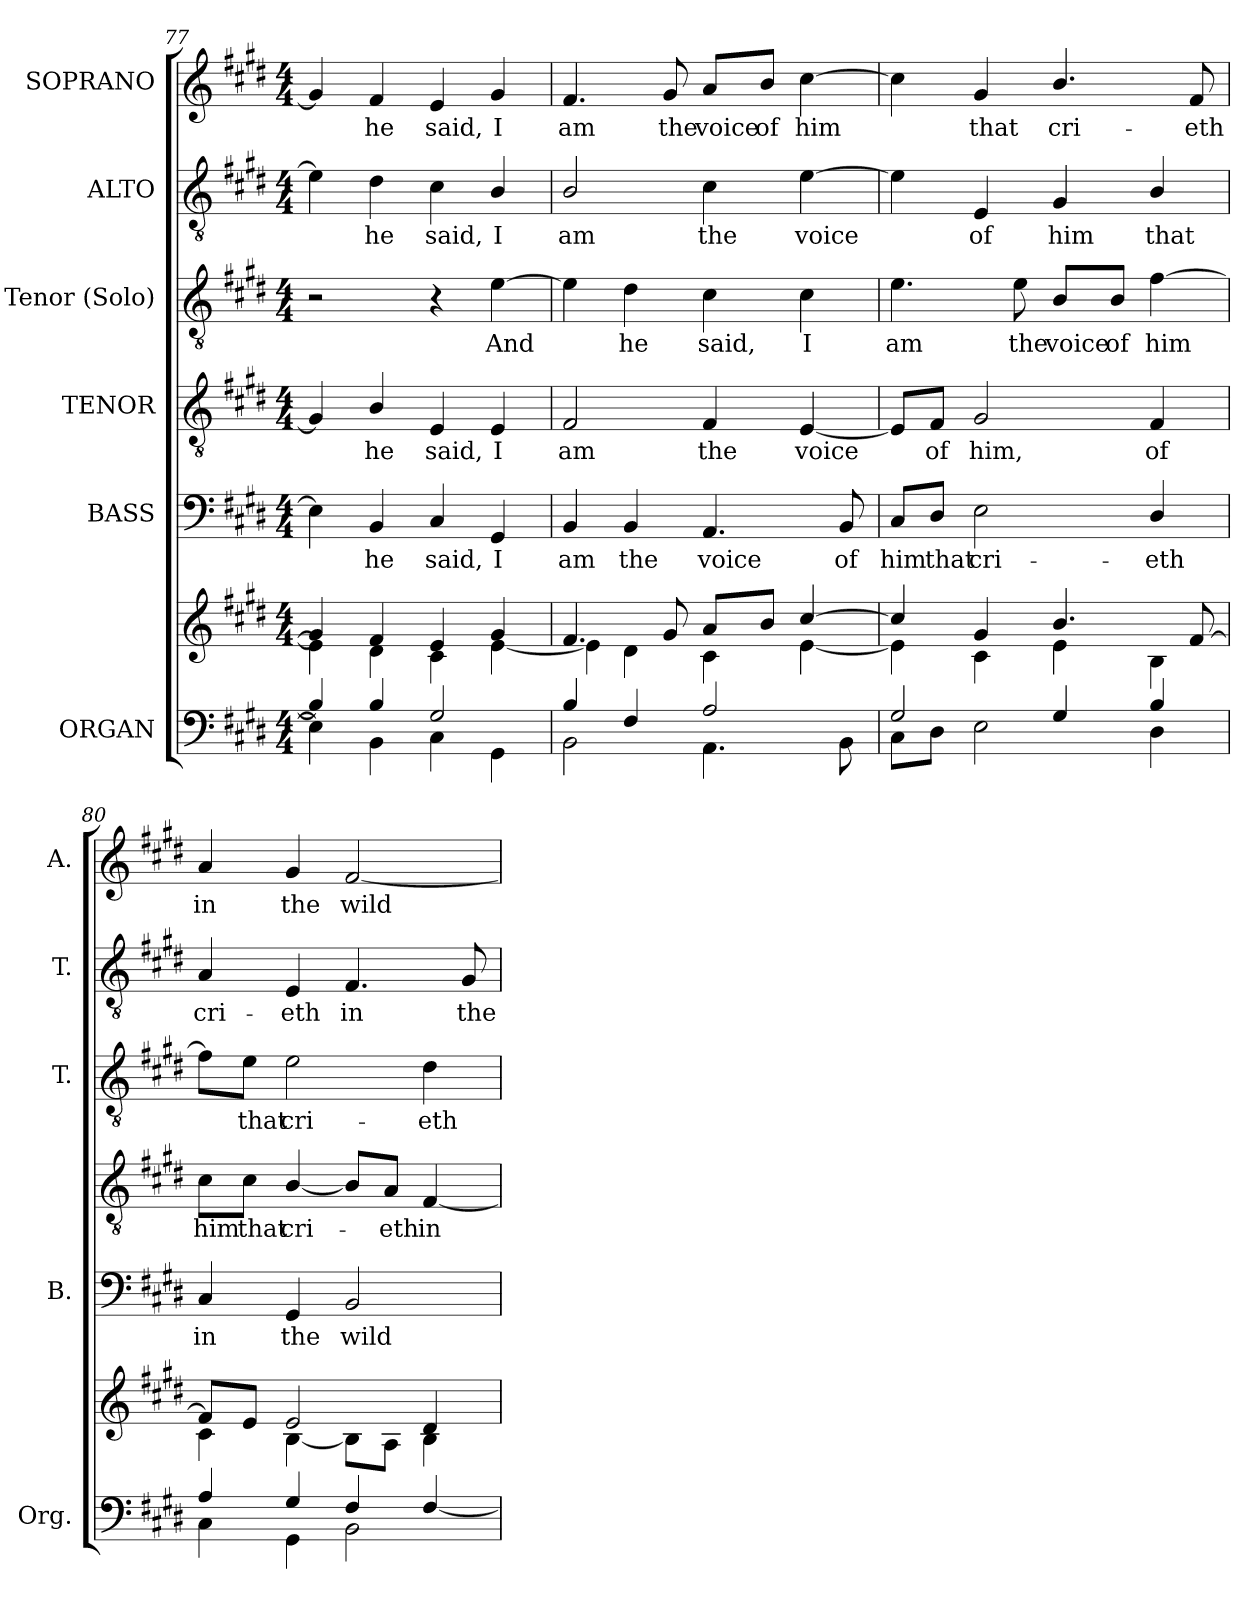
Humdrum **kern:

**kern	**kern	**kern	**text	**kern	**text	**kern	**text	**kern	**text	**kern	**text
*part6	*part6	*part5	*part5	*part4	*part4	*part3	*part3	*part2	*part2	*part1	*part1
*staff7	*staff6	*staff5	*staff5	*staff4	*staff4	*staff3	*staff3	*staff2	*staff2	*staff1	*staff1
*I"ORGAN	*	*I"BASS	*	*I"TENOR	*	*I"Tenor (Solo)	*	*I"ALTO	*	*I"SOPRANO	*
*I'Org.	*	*I'B.	*	*	*	*I'T.	*	*I'T.	*	*I'A.	*
*clefF4	*clefG2	*clefF4	*	*clefGv2	*	*clefGv2	*	*clefGv2	*	*clefG2	*
*	*	*	*	*ITrd7c12	*	*	*	*	*	*	*
*k[f#c#g#d#]	*k[f#c#g#d#]	*k[f#c#g#d#]	*	*k[f#c#g#d#]	*	*k[f#c#g#d#]	*	*k[f#c#g#d#]	*	*k[f#c#g#d#]	*
*E:	*E:	*E:	*	*E:	*	*E:	*	*E:	*	*E:	*
*M4/4	*M4/4	*M4/4	*	*M4/4	*	*M4/4	*	*M4/4	*	*M4/4	*
=77	=77	=77	=77	=77	=77	=77	=77	=77	=77	=77	=77
*^	*^	*	*	*	*	*	*	*	*	*	*
*	*^	*	*	*	*	*	*	*	*	*	*	*	*
1ryy	4Bi/]	4Ei\]	4g#i/]	4ei\]	4Ei\]	.	4GG#i/]	.	2r	.	4ei\]	.	4g#i/]	.
!	!	!	!	!	!	!LO:LY:b:color=#000000	!	!	!	!	!	!	!	!
!	!	!	!	!	!	!	!	!LO:LY:b:color=#000000	!	!	!	!	!	!
!	!	!	!	!	!	!	!	!	!	!	!	!LO:LY:b:color=#000000	!	!
!	!	!	!	!	!	!	!	!	!	!	!	!	!	!LO:LY:b:color=#000000
.	4Bi/	4BBi\	4f#i/	4d#i\	4BBi/	he	4BBi/	he	.	.	4d#i\	he	4f#i/	he
!	!	!	!	!	!	!LO:LY:b:color=#000000	!	!	!	!	!	!	!	!
!	!	!	!	!	!	!	!	!LO:LY:b:color=#000000	!	!	!	!	!	!
!	!	!	!	!	!	!	!	!	!	!	!	!LO:LY:b:color=#000000	!	!
!	!	!	!	!	!	!	!	!	!	!	!	!	!	!LO:LY:b:color=#000000
.	2G#i/	4C#i\	4ei/	4c#i\	4C#i/	said,	4EEi/	said,	4r	.	4c#i\	said,	4ei/	said,
!	!	!	!	!	!	!LO:LY:b:color=#000000	!	!	!	!	!	!	!	!
!	!	!	!	!	!	!	!	!LO:LY:b:color=#000000	!	!	!	!	!	!
!	!	!	!	!	!	!	!	!	!	!LO:LY:b:color=#000000	!	!	!	!
!	!	!	!	!	!	!	!	!	!	!	!	!LO:LY:b:color=#000000	!	!
!	!	!	!	!	!	!	!	!	!	!	!	!	!	!LO:LY:b:color=#000000
.	.	4GG#i\	4g#i/	[<4ei\	4GG#i/	I	4EEi/	I	[>4ei\	And	4Bi/	I	4g#i/	I
=78	=78	=78	=78	=78	=78	=78	=78	=78	=78	=78	=78	=78	=78	=78
!	!	!	!	!	!	!LO:LY:b:color=#000000	!	!	!	!	!	!	!	!
!	!	!	!	!	!	!	!	!LO:LY:b:color=#000000	!	!	!	!	!	!
!	!	!	!	!	!	!	!	!	!	!	!	!LO:LY:b:color=#000000	!	!
!	!	!	!	!	!	!	!	!	!	!	!	!	!	!LO:LY:b:color=#000000
1ryy	4Bi/	2BBi\	4.f#i/	4ei\]	4BBi/	am	2FF#i/	am	4ei\]	.	2Bi/	am	4.f#i/	am
!	!	!	!	!	!	!LO:LY:b:color=#000000	!	!	!	!	!	!	!	!
!	!	!	!	!	!	!	!	!	!	!LO:LY:b:color=#000000	!	!	!	!
.	4F#i/	.	.	4d#i\	4BBi/	the	.	.	4d#i\	he	.	.	.	.
!	!	!	!	!	!	!	!	!	!	!	!	!	!	!LO:LY:b:color=#000000
.	.	.	8g#i/	.	.	.	.	.	.	.	.	.	8g#i/	the
!	!	!	!	!	!	!LO:LY:b:color=#000000	!	!	!	!	!	!	!	!
!	!	!	!	!	!	!	!	!LO:LY:b:color=#000000	!	!	!	!	!	!
!	!	!	!	!	!	!	!	!	!	!LO:LY:b:color=#000000	!	!	!	!
!	!	!	!	!	!	!	!	!	!	!	!	!LO:LY:b:color=#000000	!	!
!	!	!	!	!	!	!	!	!	!	!	!	!	!	!LO:LY:b:color=#000000
.	2Ai/	4.AAi\	8ai/L	4c#i\	4.AAi/	voice	4FF#i/	the	4c#i\	said,	4c#i\	the	8ai/L	voice
!	!	!	!	!	!	!	!	!	!	!	!	!	!	!LO:LY:b:color=#000000
.	.	.	8bi/J	.	.	.	.	.	.	.	.	.	8bi/J	of
!	!	!	!	!	!	!	!	!LO:LY:b:color=#000000	!	!	!	!	!	!
!	!	!	!	!	!	!	!	!	!	!LO:LY:b:color=#000000	!	!	!	!
!	!	!	!	!	!	!	!	!	!	!	!	!LO:LY:b:color=#000000	!	!
!	!	!	!	!	!	!	!	!	!	!	!	!	!	!LO:LY:b:color=#000000
.	.	.	[>4cc#i/	[<4ei\	.	.	[<4EEi/	voice	4c#i\	I	[>4ei\	voice	[>4cc#i\	him
!	!	!	!	!	!	!LO:LY:b:color=#000000	!	!	!	!	!	!	!	!
.	.	8BBi\	.	.	8BBi/	of	.	.	.	.	.	.	.	.
!!LO:LB:g=z
=79	=79	=79	=79	=79	=79	=79	=79	=79	=79	=79	=79	=79	=79	=79
!	!	!	!	!	!	!LO:LY:b:color=#000000	!	!	!	!	!	!	!	!
!	!	!	!	!	!	!	!	!	!	!LO:LY:b:color=#000000	!	!	!	!
1ryy	2G#i/	8C#i\L	4cc#i/]	4ei\]	8C#i/L	him	8EEi/L]	.	4.ei\	am	4ei\]	.	4cc#i\]	.
!	!	!	!	!	!	!LO:LY:b:color=#000000	!	!	!	!	!	!	!	!
!	!	!	!	!	!	!	!	!LO:LY:b:color=#000000	!	!	!	!	!	!
.	.	8D#i\J	.	.	8D#i/J	that	8FF#i/J	of	.	.	.	.	.	.
!	!	!	!	!	!	!LO:LY:b:color=#000000	!	!	!	!	!	!	!	!
!	!	!	!	!	!	!	!	!LO:LY:b:color=#000000	!	!	!	!	!	!
!	!	!	!	!	!	!	!	!	!	!	!	!LO:LY:b:color=#000000	!	!
!	!	!	!	!	!	!	!	!	!	!	!	!	!	!LO:LY:b:color=#000000
.	.	2Ei\	4g#i/	4c#i\	2Ei\	cri-	2GG#i/	him,	.	.	4Ei/	of	4g#i/	that
!	!	!	!	!	!	!	!	!	!	!LO:LY:b:color=#000000	!	!	!	!
.	.	.	.	.	.	.	.	.	8ei\	the	.	.	.	.
!	!	!	!	!	!	!	!	!	!	!LO:LY:b:color=#000000	!	!	!	!
!	!	!	!	!	!	!	!	!	!	!	!	!LO:LY:b:color=#000000	!	!
!	!	!	!	!	!	!	!	!	!	!	!	!	!	!LO:LY:b:color=#000000
.	4G#i/	.	4.bi/	4ei\	.	.	.	.	8Bi/L	voice	4G#i/	him	4.bi/	cri-
!	!	!	!	!	!	!	!	!	!	!LO:LY:b:color=#000000	!	!	!	!
.	.	.	.	.	.	.	.	.	8Bi/J	of	.	.	.	.
!	!	!	!	!	!	!LO:LY:b:color=#000000	!	!	!	!	!	!	!	!
!	!	!	!	!	!	!	!	!LO:LY:b:color=#000000	!	!	!	!	!	!
!	!	!	!	!	!	!	!	!	!	!LO:LY:b:color=#000000	!	!	!	!
!	!	!	!	!	!	!	!	!	!	!	!	!LO:LY:b:color=#000000	!	!
.	4Bi/	4D#i\	.	4Bi\	4D#i/	-eth	4FF#i/	of	[>4f#i\	him	4Bi/	that	.	.
!	!	!	!	!	!	!	!	!	!	!	!	!	!	!LO:LY:b:color=#000000
.	.	.	[>8f#i/	.	.	.	.	.	.	.	.	.	8f#i/	-eth
=80	=80	=80	=80	=80	=80	=80	=80	=80	=80	=80	=80	=80	=80	=80
!	!	!	!	!	!	!LO:LY:b:color=#000000	!	!	!	!	!	!	!	!
!	!	!	!	!	!	!	!	!LO:LY:b:color=#000000	!	!	!	!	!	!
!	!	!	!	!	!	!	!	!	!	!	!	!LO:LY:b:color=#000000	!	!
!	!	!	!	!	!	!	!	!	!	!	!	!	!	!LO:LY:b:color=#000000
1ryy	4Ai/	4C#i\	8f#i/L]	4c#i\	4C#i/	in	8C#i\L	him	8f#i\L]	.	4Ai/	cri-	4ai/	in
!	!	!	!	!	!	!	!	!LO:LY:b:color=#000000	!	!	!	!	!	!
!	!	!	!	!	!	!	!	!	!	!LO:LY:b:color=#000000	!	!	!	!
.	.	.	8ei/J	.	.	.	8C#i\J	that	8ei\J	that	.	.	.	.
!	!	!	!	!	!	!LO:LY:b:color=#000000	!	!	!	!	!	!	!	!
!	!	!	!	!	!	!	!	!LO:LY:b:color=#000000	!	!	!	!	!	!
!	!	!	!	!	!	!	!	!	!	!LO:LY:b:color=#000000	!	!	!	!
!	!	!	!	!	!	!	!	!	!	!	!	!LO:LY:b:color=#000000	!	!
!	!	!	!	!	!	!	!	!	!	!	!	!	!	!LO:LY:b:color=#000000
.	4G#i/	4GG#i\	2ei/	[<4Bi\	4GG#i/	the	[<4BBi/	cri-	2ei\	cri-	4Ei/	-eth	4g#i/	the
!	!	!	!	!	!	!LO:LY:b:color=#000000	!	!	!	!	!	!	!	!
!	!	!	!	!	!	!	!	!	!	!	!	!LO:LY:b:color=#000000	!	!
!	!	!	!	!	!	!	!	!	!	!	!	!	!	!LO:LY:b:color=#000000
.	4F#i/	2BBi\	.	8Bi\L]	2BBi/	wild-	8BBi/L]	.	.	.	4.F#i/	in	[<2f#i/	wild-
!	!	!	!	!	!	!	!	!LO:LY:b:color=#000000	!	!	!	!	!	!
.	.	.	.	8Ai\J	.	.	8AAi/J	-eth	.	.	.	.	.	.
!	!	!	!	!	!	!	!	!LO:LY:b:color=#000000	!	!	!	!	!	!
!	!	!	!	!	!	!	!	!	!	!LO:LY:b:color=#000000	!	!	!	!
.	[>4F#i/	.	4d#i/	4Bi\	.	.	[<4FF#i/	in	4d#i\	-eth	.	.	.	.
!	!	!	!	!	!	!	!	!	!	!	!	!LO:LY:b:color=#000000	!	!
.	.	.	.	.	.	.	.	.	.	.	8G#i/	the	.	.
*v	*v	*v	*	*	*	*	*	*	*	*	*	*	*	*
*	*v	*v	*	*	*	*	*	*	*	*	*	*
=	=	=	=	=	=	=	=	=	=	=	=
*-	*-	*-	*-	*-	*-	*-	*-	*-	*-	*-	*-
